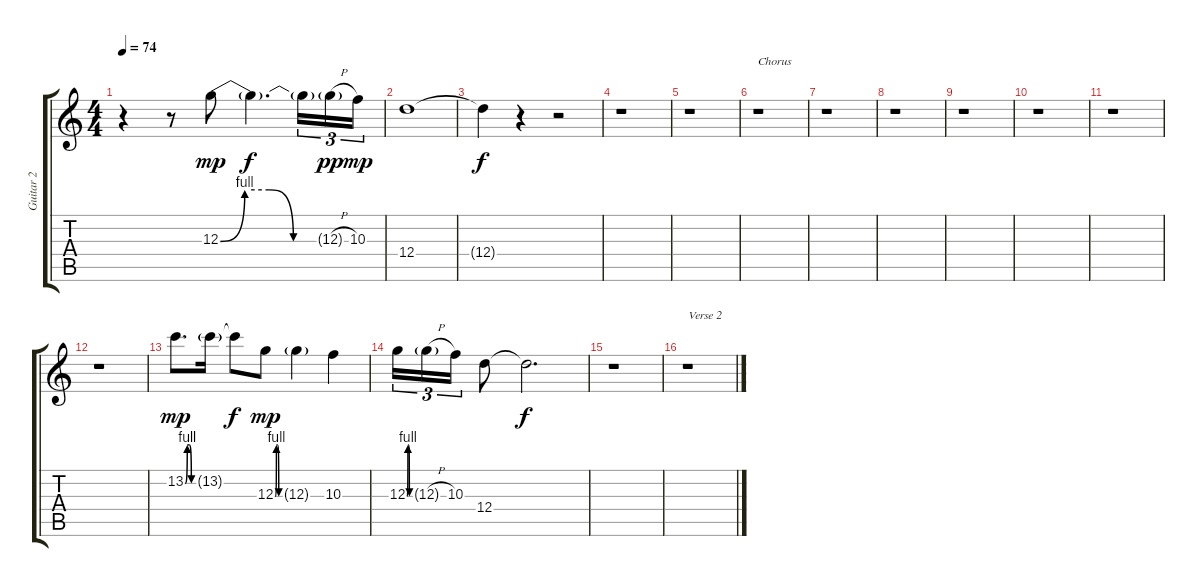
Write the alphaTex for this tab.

\track ("Guitar 2" "Guitar 2") {instrument distortionguitar}
\staff {score tabs}
\tuning (E4 B3 G3 D3 A2 E2) {hide}
\ts (4 4)
\tempo 74
\clef g2
\ks c
r.4{dy mp} r.8 12.3{be (custom 0 0 15 4 30 4 45 0 60 0)}.8 12.3{t}.4{d dy f} 12.3{t}.16{tu (3 2)} 12.3{h g}.16{tu (3 2) dy pp} 10.3.16{tu (3 2) dy mp} |
12.4.1 |
12.4{t}.4{dy f} r.4 r.2 |
r.1 |
r.1 |
r.1{txt "Chorus"} |
r.1 |
r.1 |
r.1 |
r.1 |
r.1 |
r.1 |
13.2{be (custom 0 0 15 4 30 4 45 0 60 0)}.8{d dy mp} 13.2{g}.16 13.2{t}.8{dy f} 12.3{be (custom 0 0 15 4 30 4 45 0 60 0)}.8{dy mp} 12.3{g}.4 10.3.4 |
12.3{be (custom 0 0 15 4 30 4 45 0 60 0)}.16{tu (3 2)} 12.3{h g}.16{tu (3 2)} 10.3.16{tu (3 2)} 12.4.8 12.4{t}.2{d dy f} |
r.1 |
r.1{txt "Verse 2"}
